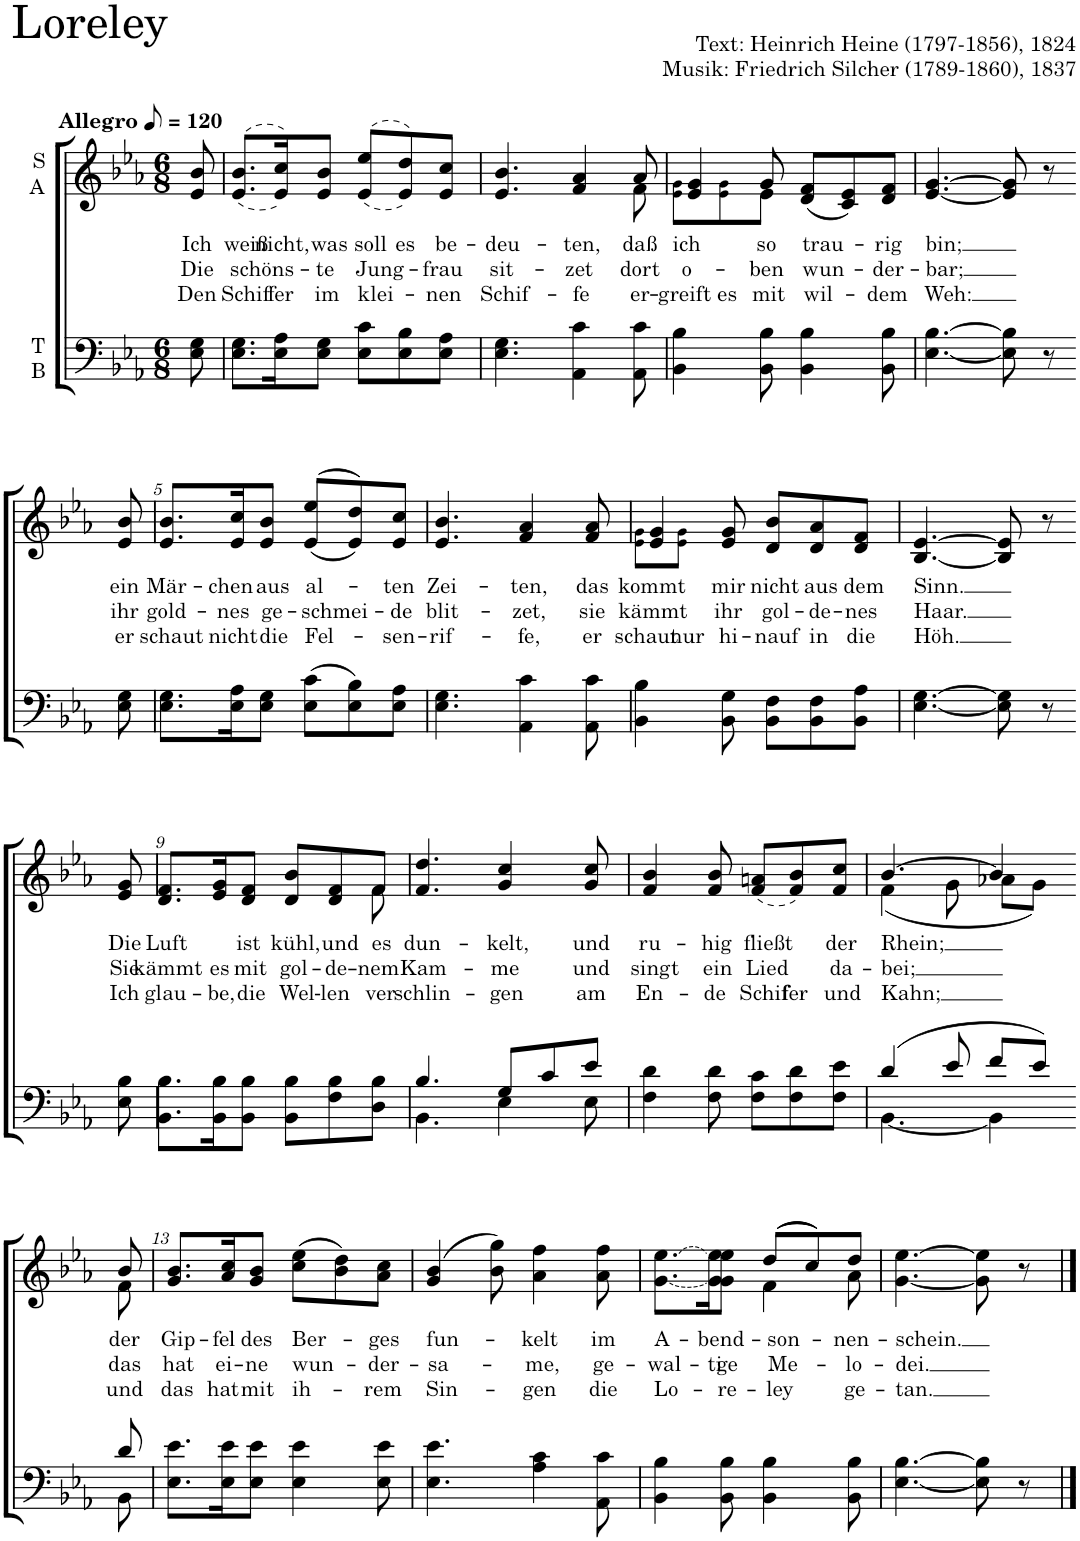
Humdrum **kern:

**kern	**kern	**text	**text	**text
*part2	*part1	*part1	*part1	*part1
*staff2	*staff1	*staff1	*staff1	*staff1
*I"T B	*I"S A	*	*	*
*clefF4	*clefG2	*	*	*
*k[b-e-a-]	*k[b-e-a-]	*	*	*
*M6/8	*M6/8	*	*	*
*MM60	*MM60	*	*	*
=	=	=	=	=
!	!LO:TX:a:B:t=Allegro	!	!	!
!	!	!LO:LY:b	!LO:LY:b	!LO:LY:b
8E-\ 8G\	8e-/ 8b-/	Ich	Die	Den
=1	=1	=1	=1	=1
!	!	!LO:LY:b	!LO:LY:b	!LO:LY:b
8.E-\ 8.G\L	(>(8.e-/ 8.b-/L	weiß	schöns-	Schif-
!	!	!LO:LY:b	!	!LO:LY:b
16E-\ 16A-\K	16e-/ 16cc/K))	nicht,	.	-fer
!	!	!LO:LY:b	!LO:LY:b	!LO:LY:b
8E-\ 8G\J	8e-/ 8b-/J	was	-te	im
!	!	!LO:LY:b	!LO:LY:b	!LO:LY:b
8E-\ 8c\L	(>(8e-/ 8ee-/L	soll	Jung-	klei-
!	!	!LO:LY:b	!	!
8E-\ 8B-\	8e-/ 8dd/))	es	.	.
!	!	!LO:LY:b	!LO:LY:b	!LO:LY:b
8E-\ 8A-\J	8e-/ 8cc/J	be-	-frau	-nen
=2	=2	=2	=2	=2
!	!	!LO:LY:b	!LO:LY:b	!LO:LY:b
*	*^	*	*	*
4.E-\ 4.G\	4.e-/ 4.b-/	8ryy	-deu-	sit-	Schif-
!	!	!	!LO:LY:b	!LO:LY:b	!LO:LY:b
*	*v	*v	*	*	*
4AA-\ 4c\	4f/ 4a-/	-ten,	-zet	-fe
!	!	!LO:LY:b	!LO:LY:b	!
*	*^	*	*	*
!	!	!	!	!	!LO:LY:b
8AA-\ 8c\	8a-/	8f\	.	.	er-
=3	=3	=3	=3	=3	=3
!	!	!	!LO:LY:b	!LO:LY:b	!
!	!	!	!	!	!LO:LY:b
4BB-\ 4B-\	4e-/ 4g/	8e-!\ 8g!\L	.	.	-greift
!	!	!	!	!	!LO:LY:b
.	.	8e-!\ 8g!\	.	.	es
!	!	!	!LO:LY:b	!LO:LY:b	!
!	!	!	!	!	!LO:LY:b
8BB-\ 8B-\	8g/	8e-\J	.	.	mit
!	!	!	!LO:LY:b	!LO:LY:b	!LO:LY:b
4BB-\ 4B-\	(8d/ 8f/L	4.ryy	trau-	wun-	wil-
.	8c/ 8e-/)	.	.	.	.
!	!	!	!LO:LY:b	!LO:LY:b	!LO:LY:b
8BB-\ 8B-\	8d/ 8f/J	.	-rig	-der-	-dem
*	*v	*v	*	*	*
=4	=4	=4	=4	=4
!	!	!LO:LY:b	!LO:LY:b	!LO:LY:b
[4.E-\ [4.B-\	[4.e-/ [4.g/	bin;	-bar;	Weh:
8E-\] 8B-\]	8e-/] 8g/]	.	.	.
8r	8r	.	.	.
!!LO:LB:g=z
=4X1-	=4X1-	=4X1-	=4X1-	=4X1-
!	!	!LO:LY:b	!LO:LY:b	!LO:LY:b
8E-\ 8G\	8e-/ 8b-/	ein	ihr	er
=5	=5	=5	=5	=5
!	!	!LO:LY:b	!LO:LY:b	!LO:LY:b
8.E-\ 8.G\L	8.e-/ 8.b-/L	Mär-	gold-	schaut
!	!	!LO:LY:b	!LO:LY:b	!LO:LY:b
16E-\ 16A-\K	16e-/ 16cc/K	-chen	-nes	nicht
!	!	!LO:LY:b	!LO:LY:b	!LO:LY:b
8E-\ 8G\J	8e-/ 8b-/J	aus	ge-	die
!	!	!LO:LY:b	!LO:LY:b	!LO:LY:b
(8E-\ 8c\L	((>8e-/ 8ee-/L	al-	-schmei-	Fel-
8E-\ 8B-\)	8e-/ 8dd/))	.	.	.
!	!	!LO:LY:b	!LO:LY:b	!LO:LY:b
8E-\ 8A-\J	8e-/ 8cc/J	-ten	-de	-sen-
=6	=6	=6	=6	=6
!	!	!LO:LY:b	!LO:LY:b	!LO:LY:b
4.E-\ 4.G\	4.e-/ 4.b-/	Zei-	blit-	-rif-
!	!	!LO:LY:b	!LO:LY:b	!LO:LY:b
4AA-\ 4c\	4f/ 4a-/	-ten,	-zet,	-fe,
!	!	!LO:LY:b	!LO:LY:b	!LO:LY:b
8AA-\ 8c\	8f/ 8a-/	das	sie	er
=7	=7	=7	=7	=7
!	!	!LO:LY:b	!LO:LY:b	!
*	*^	*	*	*
!	!	!	!	!	!LO:LY:b
4BB-\ 4B-\	4e-/ 4g/	8e-!\ 8g!\L	.	.	schaut
!	!	!	!	!	!LO:LY:b
.	.	8e-\ 8g\J	.	.	nur
!	!	!	!LO:LY:b	!LO:LY:b	!LO:LY:b
8BB-\ 8G\	8e-/ 8g/	2ryy	mir	ihr	hi-
!	!	!	!LO:LY:b	!LO:LY:b	!LO:LY:b
8BB-\ 8F\L	8d/ 8b-/L	.	nicht	gol-	-nauf
!	!	!	!LO:LY:b	!LO:LY:b	!LO:LY:b
8BB-\ 8F\	8d/ 8a-/	.	aus	-de-	in
!	!	!	!LO:LY:b	!LO:LY:b	!LO:LY:b
8BB-\ 8A-\J	8d/ 8f/J	.	dem	-nes	die
*	*v	*v	*	*	*
=8	=8	=8	=8	=8
!	!	!LO:LY:b	!LO:LY:b	!LO:LY:b
[4.E-\ [4.G\	[4.B-/ [4.e-/	Sinn.	Haar.	Höh.
8E-\] 8G\]	8B-/] 8e-/]	.	.	.
8r	8r	.	.	.
!!LO:LB:g=z
=8X2-	=8X2-	=8X2-	=8X2-	=8X2-
!	!	!LO:LY:b	!LO:LY:b	!LO:LY:b
8E-\ 8B-\	8e-/ 8g/	Die	Sie	Ich
=9	=9	=9	=9	=9
!	!	!LO:LY:b	!LO:LY:b	!LO:LY:b
*	*^	*	*	*
8.BB-\ 8.B-\L	8.d/ 8.f/L	8ryy	Luft	kämmt	glau-
!	!	!	!	!LO:LY:b	!LO:LY:b
*	*v	*v	*	*	*
16BB-\ 16B-\K	16e-/ 16g/K	.	es	-be,
!	!	!LO:LY:b	!LO:LY:b	!LO:LY:b
8BB-\ 8B-\J	8d/ 8f/J	ist	mit	die
!	!	!LO:LY:b	!LO:LY:b	!LO:LY:b
8BB-\ 8B-\L	8d/ 8b-/L	kühl,	gol-	Wel-
!	!	!LO:LY:b	!LO:LY:b	!LO:LY:b
8F\ 8B-\	8d/ 8f/	und	-de-	-len
!	!	!LO:LY:b	!LO:LY:b	!LO:LY:b
*	*^	*	*	*
8D\ 8B-\J	8f/J	8f\	es	-nem	ver-
=10	=10	=10	=10	=10	=10
*^	*	*	*	*	*
!	!	!	!	!LO:LY:b	!LO:LY:b	!LO:LY:b
*	*	*v	*v	*	*	*
4.B-/	4.BB-\	4.f/ 4.dd/	dun-	Kam-	-schlin-
!	!	!	!LO:LY:b	!LO:LY:b	!LO:LY:b
8G/L	4E-\	4g/ 4cc/	-kelt,	-me	-gen
8c/	.	.	.	.	.
!	!	!	!LO:LY:b	!LO:LY:b	!LO:LY:b
8e-/J	8E-\	8g/ 8cc/	und	und	am
=11	=11	=11	=11	=11	=11
!	!	!	!LO:LY:b	!LO:LY:b	!LO:LY:b
*v	*v	*	*	*	*
4F\ 4d\	4f/ 4b-/	ru-	singt	En-
!	!	!LO:LY:b	!LO:LY:b	!LO:LY:b
8F\ 8d\	8f/ 8b-/	-hig	ein	-de
!	!	!LO:LY:b	!LO:LY:b	!LO:LY:b
8F\ 8c\L	(8f/ 8an/L	fließt	Lied	Schif-
!	!	!	!	!LO:LY:b
8F\ 8d\	8f/ 8b-/)	.	.	-fer
!	!	!LO:LY:b	!LO:LY:b	!LO:LY:b
8F\ 8e-\J	8f/ 8cc/J	der	da-	und
=12	=12	=12	=12	=12
*^	*	*	*	*
!	!	!	!LO:LY:b	!LO:LY:b	!LO:LY:b
*	*	*^	*	*	*
(4d/	[4.BB-\	[4.b-/	(4f\	Rhein;	-bei;	Kahn;
8e-/	.	.	8g\	.	.	.
8f/L	4BB-\]	4b-/]	8a-X\L	.	.	.
8e-/J)	.	.	8g\J)	.	.	.
!!LO:LB:g=z	!!
=12X3-	=12X3-	=12X3-	=12X3-	=12X3-	=12X3-	=12X3-
!	!	!	!	!LO:LY:b	!LO:LY:b	!LO:LY:b
8d/	8BB-\	8b-/	8f\	der	das	und
=13	=13	=13	=13	=13	=13	=13
!	!	!	!	!LO:LY:b	!LO:LY:b	!LO:LY:b
*v	*v	*	*	*	*	*
*	*v	*v	*	*	*
8.E-\ 8.e-\L	8.g/ 8.b-/L	Gip-	hat	das
!	!	!LO:LY:b	!LO:LY:b	!LO:LY:b
16E-\ 16e-\K	16a-/ 16cc/K	-fel	ei-	hat
!	!	!LO:LY:b	!LO:LY:b	!LO:LY:b
8E-\ 8e-\J	8g/ 8b-/J	des	-ne	mit
!	!	!LO:LY:b	!LO:LY:b	!LO:LY:b
4E-\ 4e-\	(8cc\ 8ee-\L	Ber-	wun-	ih-
.	8b-\ 8dd\)	.	.	.
!	!	!LO:LY:b	!LO:LY:b	!LO:LY:b
8E-\ 8e-\	8a-\ 8cc\J	-ges	-der-	-rem
=14	=14	=14	=14	=14
!	!	!LO:LY:b	!LO:LY:b	!LO:LY:b
4.E-\ 4.e-\	(4g/ 4b-/	fun-	-sa-	Sin-
.	8b-\ 8gg\)	.	.	.
!	!	!LO:LY:b	!LO:LY:b	!LO:LY:b
4A-\ 4c\	4a-\ 4ff\	-kelt	-me,	-gen
!	!	!LO:LY:b	!LO:LY:b	!LO:LY:b
8AA-\ 8c\	8a-\ 8ff\	im	ge-	die
=15	=15	=15	=15	=15
!	!LO:T:n=1:dash	!	!	!
!	!LO:T:n=2:dash	!LO:LY:b	!LO:LY:b	!LO:LY:b
*	*^	*	*	*
4BB-\ 4B-\	[8.g\ [8.ee-\L	4.ryy	A-	-wal-	Lo-
!	!	!	!	!LO:LY:b	!
.	16g\] 16ee-\]K	.	.	-ti-	.
!	!	!	!LO:LY:b	!LO:LY:b	!LO:LY:b
8BB-\ 8B-\	8g\ 8ee-\J	.	-bend-	-ge	-re-
!	!	!	!LO:LY:b	!LO:LY:b	!LO:LY:b
4BB-\ 4B-\	((>8dd/L	4f\	-son-	Me-	-ley
.	8cc/))	.	.	.	.
!	!	!	!LO:LY:b	!LO:LY:b	!LO:LY:b
8BB-\ 8B-\	8dd/J	8a-\	-nen-	-lo-	ge-
=16	=16	=16	=16	=16	=16
!	!	!	!LO:LY:b	!LO:LY:b	!LO:LY:b
*	*v	*v	*	*	*
[4.E-\ [4.B-\	[4.g\ [4.ee-\	-schein.	-dei.	-tan.
8E-\] 8B-\]	8g\] 8ee-\]	.	.	.
8r	8r	.	.	.
==	==	==	==	==
*-	*-	*-	*-	*-
